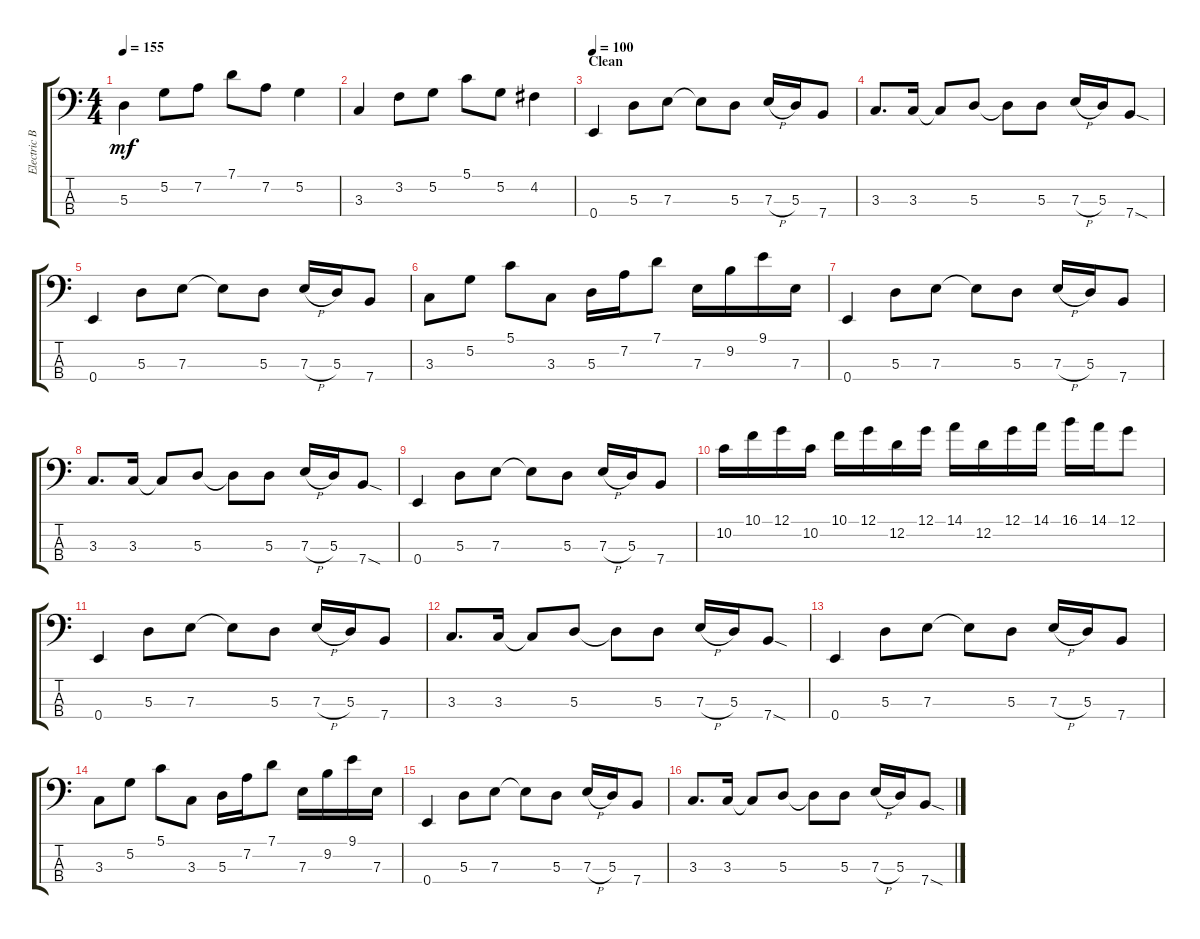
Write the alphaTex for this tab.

\track ("Electric Bass (Harris)" "Electric B") {instrument electricbassfinger}
\staff {score tabs}
\tuning (G2 D2 A1 E1) {hide}
\ts (4 4)
\tempo 155
\clef f4
\ks c
5.3.4{dy mf} 5.2.8 7.2.8 7.1.8 7.2.8 5.2.4 |
3.3.4 3.2.8 5.2.8 5.1.8 5.2.8 4.2.4 |
\section ("" "Clean")
\tempo 100
0.4.4 5.3.8 7.3.8 7.3{t}.8 5.3.8 7.3{h}.16 5.3.16 7.4.8 |
3.3.8{d} 3.3.16 3.3{t}.8 5.3.8 5.3{t}.8 5.3.8 7.3{h}.16 5.3.16 7.4{sod}.8 |
0.4.4 5.3.8 7.3.8 7.3{t}.8 5.3.8 7.3{h}.16 5.3.16 7.4.8 |
3.3.8 5.2.8 5.1.8 3.3.8 5.3.16 7.2.16 7.1.8 7.3.16 9.2.16 9.1.16 7.3.16 |
0.4.4 5.3.8 7.3.8 7.3{t}.8 5.3.8 7.3{h}.16 5.3.16 7.4.8 |
3.3.8{d} 3.3.16 3.3{t}.8 5.3.8 5.3{t}.8 5.3.8 7.3{h}.16 5.3.16 7.4{sod}.8 |
0.4.4 5.3.8 7.3.8 7.3{t}.8 5.3.8 7.3{h}.16 5.3.16 7.4.8 |
10.2.16 10.1.16 12.1.16 10.2.16 10.1.16 12.1.16 12.2.16 12.1.16 14.1.16 12.2.16 12.1.16 14.1.16 16.1.16 14.1.16 12.1.8 |
0.4.4 5.3.8 7.3.8 7.3{t}.8 5.3.8 7.3{h}.16 5.3.16 7.4.8 |
3.3.8{d} 3.3.16 3.3{t}.8 5.3.8 5.3{t}.8 5.3.8 7.3{h}.16 5.3.16 7.4{sod}.8 |
0.4.4 5.3.8 7.3.8 7.3{t}.8 5.3.8 7.3{h}.16 5.3.16 7.4.8 |
3.3.8 5.2.8 5.1.8 3.3.8 5.3.16 7.2.16 7.1.8 7.3.16 9.2.16 9.1.16 7.3.16 |
0.4.4 5.3.8 7.3.8 7.3{t}.8 5.3.8 7.3{h}.16 5.3.16 7.4.8 |
3.3.8{d} 3.3.16 3.3{t}.8 5.3.8 5.3{t}.8 5.3.8 7.3{h}.16 5.3.16 7.4{sod}.8
